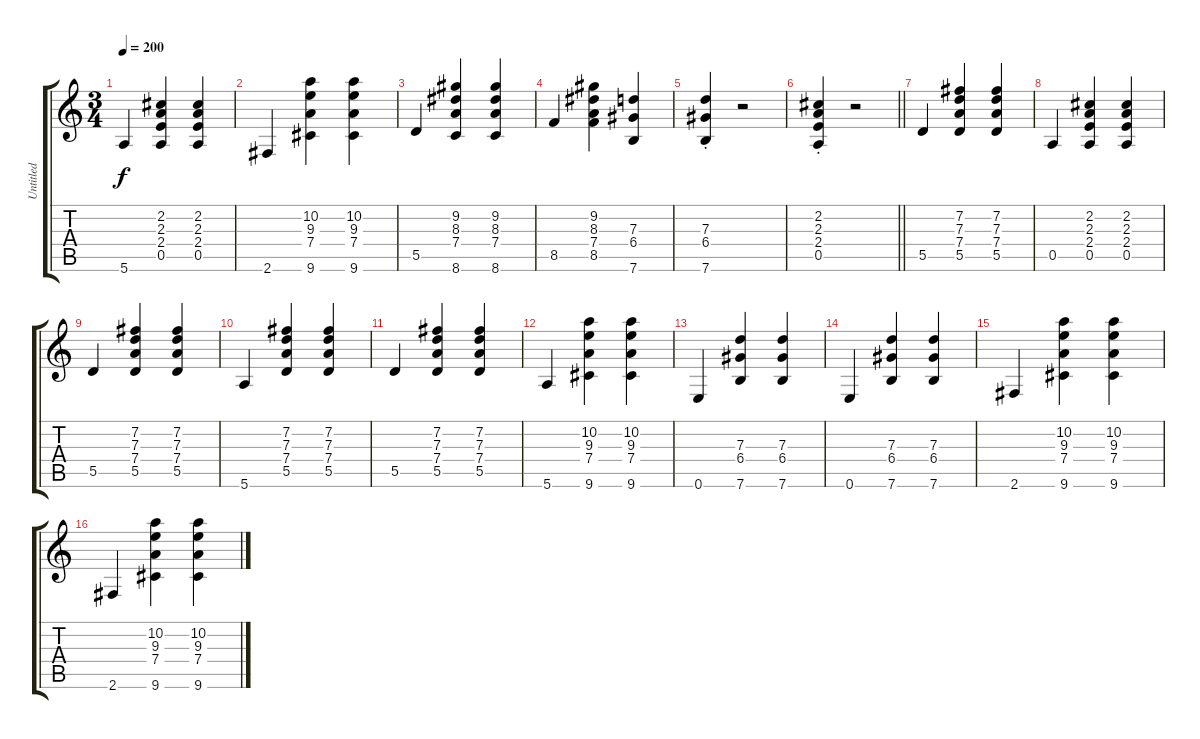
\track ("Untitled" "Untitled") {instrument acousticguitarnylon}
\staff {score tabs}
\tuning (E4 B3 G3 D3 A2 E2) {hide}
\ts (3 4)
\tempo 200
\clef g2
\ks c
5.6.4{dy f} (2.2 2.3 2.4 0.5).4 (2.2 2.3 2.4 0.5).4 |
2.6.4 (10.2 9.3 7.4 9.6).4 (10.2 9.3 7.4 9.6).4 |
5.5.4 (9.2 8.3 7.4 8.6).4 (9.2 8.3 7.4 8.6).4 |
8.5.4 (9.2 8.3 7.4 8.5).4 (7.3 6.4 7.6).4 |
(7.3{st} 6.4{st} 7.6{st}).4 r.2 |
\barLineRight lightlight
(2.2{st} 2.3{st} 2.4{st} 0.5{st}).4 r.2 |
5.5.4 (7.2 7.3 7.4 5.5).4 (7.2 7.3 7.4 5.5).4 |
0.5.4 (2.2 2.3 2.4 0.5).4 (2.2 2.3 2.4 0.5).4 |
5.5.4 (7.2 7.3 7.4 5.5).4 (7.2 7.3 7.4 5.5).4 |
5.6.4 (7.2 7.3 7.4 5.5).4 (7.2 7.3 7.4 5.5).4 |
5.5.4 (7.2 7.3 7.4 5.5).4 (7.2 7.3 7.4 5.5).4 |
5.6.4 (10.2 9.3 7.4 9.6).4 (10.2 9.3 7.4 9.6).4 |
0.6.4 (7.3 6.4 7.6).4 (7.3 6.4 7.6).4 |
0.6.4 (7.3 6.4 7.6).4 (7.3 6.4 7.6).4 |
2.6.4 (10.2 9.3 7.4 9.6).4 (10.2 9.3 7.4 9.6).4 |
2.6.4 (10.2 9.3 7.4 9.6).4 (10.2 9.3 7.4 9.6).4
